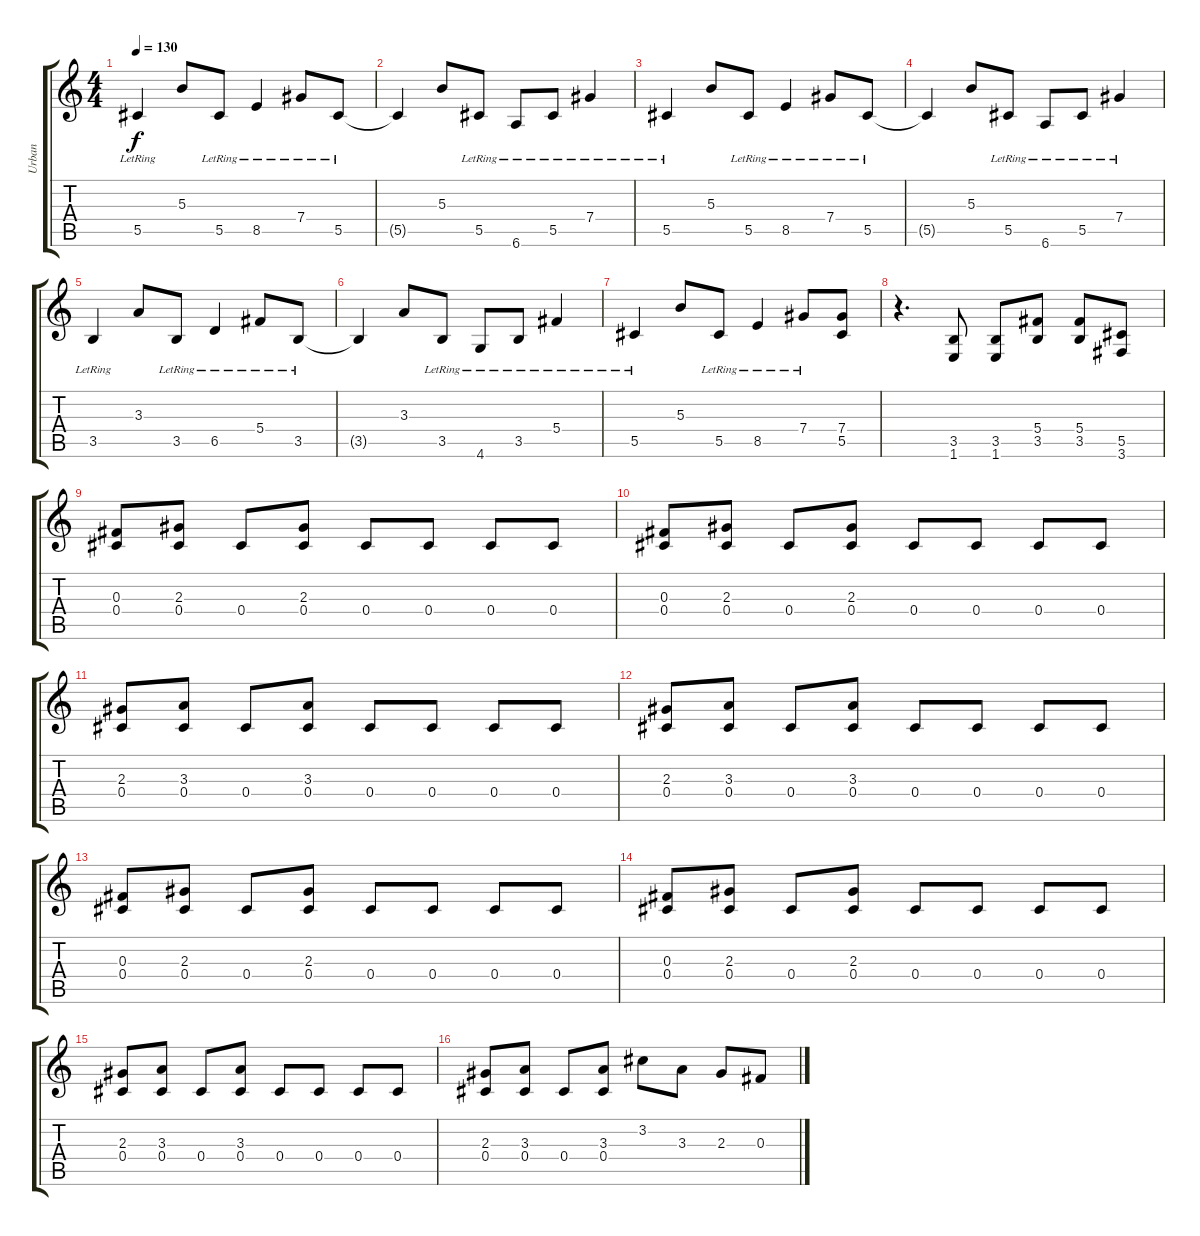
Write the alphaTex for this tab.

\track ("Urban" "Urban") {instrument distortionguitar}
\staff {score tabs}
\tuning (Eb4 Bb3 Gb3 Db3 Ab2 Eb2) {hide}
\ts (4 4)
\tempo 130
\clef g2
\ks c
5.5{lr}.4{dy f instrument electricguitarclean} 5.3.8 5.5{lr}.8 8.5{lr}.4 7.4{lr}.8 5.5{lr}.8 |
5.5{t}.4 5.3.8 5.5{lr}.8 6.6{lr}.8 5.5{lr}.8 7.4{lr}.4 |
5.5{lr}.4 5.3.8 5.5{lr}.8 8.5{lr}.4 7.4{lr}.8 5.5{lr}.8 |
5.5{t}.4 5.3.8 5.5{lr}.8 6.6{lr}.8 5.5{lr}.8 7.4{lr}.4 |
3.5{lr}.4 3.3.8 3.5{lr}.8 6.5{lr}.4 5.4{lr}.8 3.5{lr}.8 |
3.5{t}.4 3.3.8 3.5{lr}.8 4.6{lr}.8 3.5{lr}.8 5.4{lr}.4 |
5.5{lr}.4 5.3.8 5.5{lr}.8 8.5{lr}.4 7.4{lr}.8 (7.4 5.5).8 |
r.4{d instrument distortionguitar} (3.5 1.6).8 (3.5 1.6).8 (5.4 3.5).8 (5.4 3.5).8 (5.5 3.6).8 |
(0.3 0.4).8 (2.3 0.4).8 0.4.8 (2.3 0.4).8 0.4.8 0.4.8 0.4.8 0.4.8 |
(0.3 0.4).8 (2.3 0.4).8 0.4.8 (2.3 0.4).8 0.4.8 0.4.8 0.4.8 0.4.8 |
(2.3 0.4).8 (3.3 0.4).8 0.4.8 (3.3 0.4).8 0.4.8 0.4.8 0.4.8 0.4.8 |
(2.3 0.4).8 (3.3 0.4).8 0.4.8 (3.3 0.4).8 0.4.8 0.4.8 0.4.8 0.4.8 |
(0.3 0.4).8 (2.3 0.4).8 0.4.8 (2.3 0.4).8 0.4.8 0.4.8 0.4.8 0.4.8 |
(0.3 0.4).8 (2.3 0.4).8 0.4.8 (2.3 0.4).8 0.4.8 0.4.8 0.4.8 0.4.8 |
(2.3 0.4).8 (3.3 0.4).8 0.4.8 (3.3 0.4).8 0.4.8 0.4.8 0.4.8 0.4.8 |
(2.3 0.4).8 (3.3 0.4).8 0.4.8 (3.3 0.4).8 3.2.8 3.3.8 2.3.8 0.3.8
